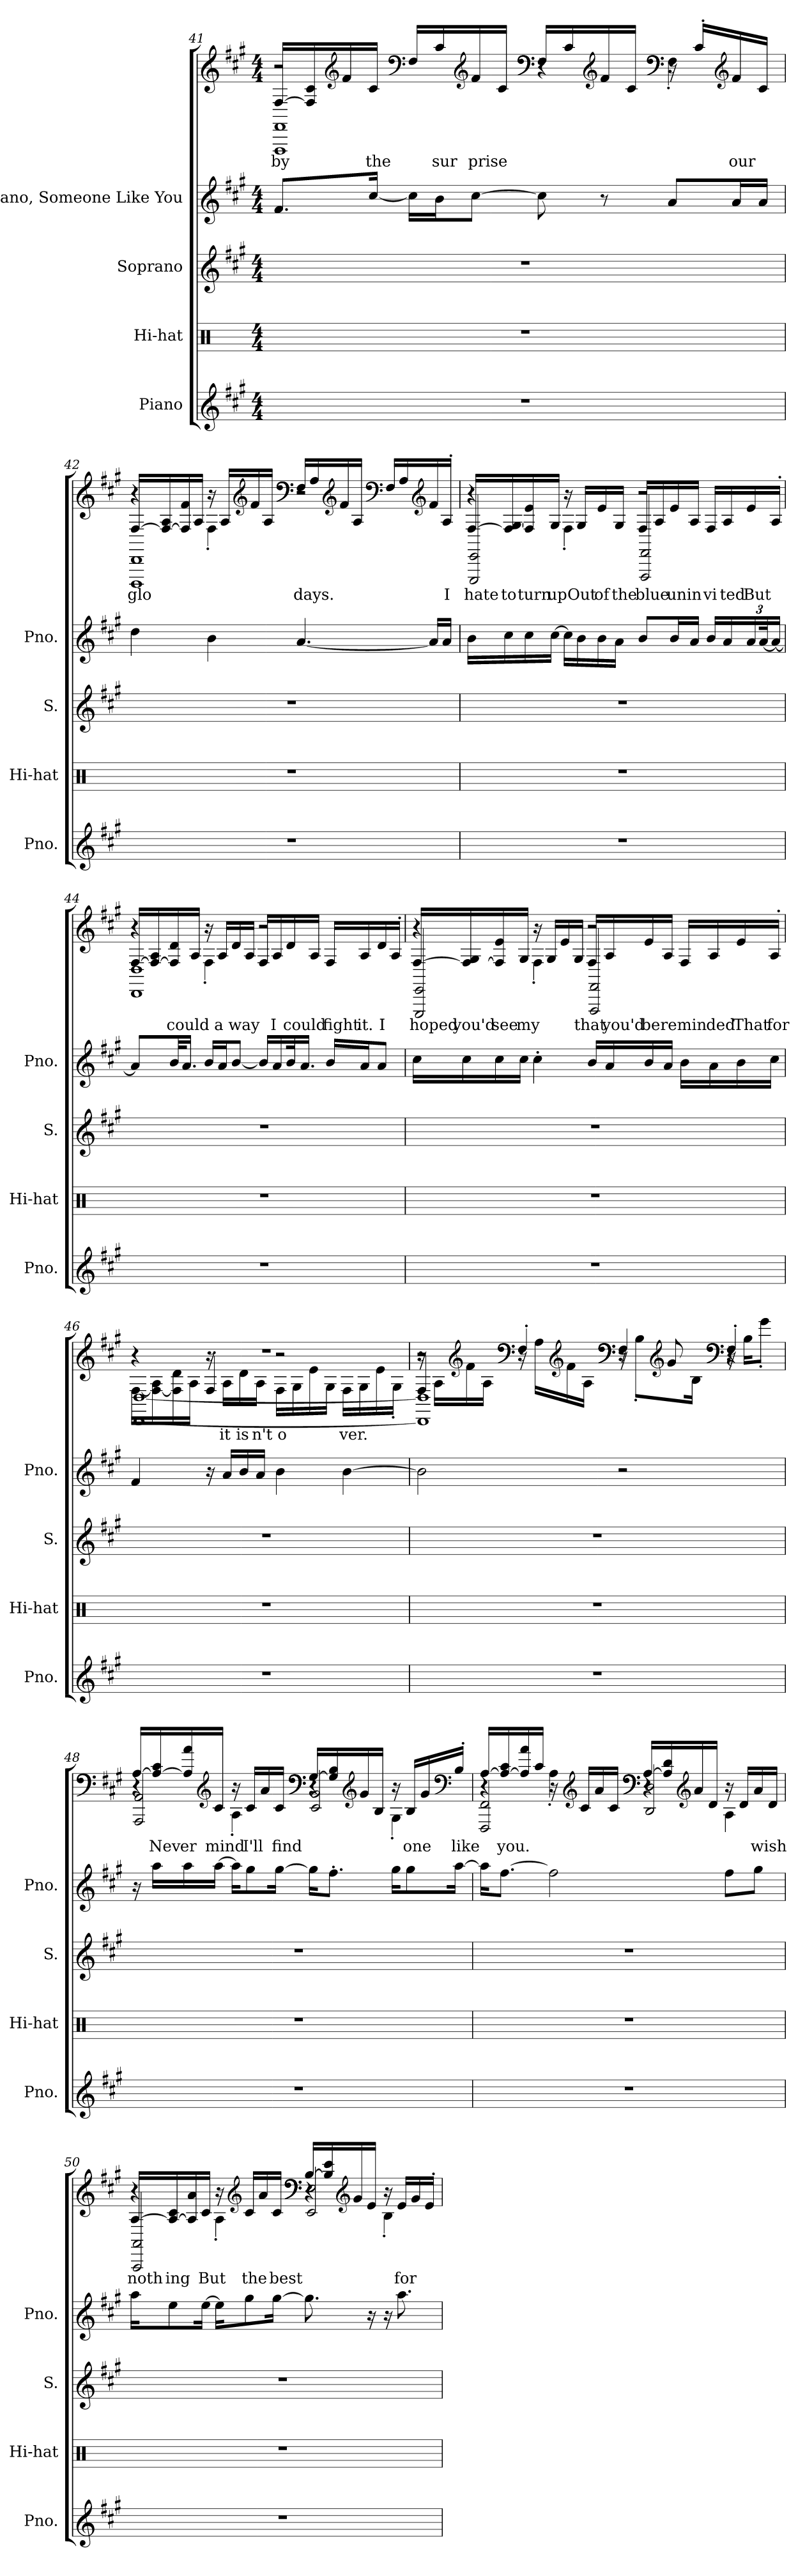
**kern	**kern	**kern	**kern	**kern	**text
*part4	*part3	*part2	*part1	*part1	*part1
*staff5	*staff4	*staff3	*staff2	*staff1	*staff1
*I"Piano	*I"Hi-hat	*I"Soprano	*I"Piano, Someone Like You	*	*
*I'Pno.	*I'Hi-hat	*I'S.	*I'Pno.	*	*
!!LO:PB:g=z
*clefG2	*clefX	*clefG2	*clefG2	*clefG2	*
*k[f#c#g#]	*k[]	*k[f#c#g#]	*k[f#c#g#]	*k[f#c#g#]	*
*M4/4	*M4/4	*M4/4	*M4/4	*M4/4	*
=41	=41	=41	=41	=41	=41
!	!	!	!	!	!LO:LY:b
*	*	*	*	*^	*
*	*	*	*	*	*^	*
1r	1r	1r	8.f#/L	[16F#/LL	2r	1FFF# 1FF#	by
.	.	.	.	16F#/] 16c#/	.	.	.
*	*	*	*	*clefG2	*	*	*
.	.	.	.	16f#/	.	.	.
!	!	!	!	!	!	!	!LO:LY:b
.	.	.	[16cc#/Jk	16c#/JJ	.	.	the
*	*	*	*	*clefF4	*	*	*
.	.	.	16cc#\LL]	16F#/LL	.	.	.
!	!	!	!	!	!	!	!LO:LY:b
.	.	.	16b\J	16c#/	.	.	sur
*	*	*	*	*clefG2	*	*	*
!	!	!	!	!	!	!	!LO:LY:b
.	.	.	[8cc#\J	16f#/	.	.	prise
.	.	.	.	16c#/JJ	.	.	.
*	*	*	*	*clefF4	*	*	*
.	.	.	8cc#\]	16F#/LL	4r	.	.
.	.	.	.	16c#/	.	.	.
*	*	*	*	*clefG2	*	*	*
.	.	.	8r	16f#/	.	.	.
.	.	.	.	16c#/JJ	.	.	.
*	*	*	*	*clefF4	*	*	*
.	.	.	8a/L	16r	4F#'\	.	.
.	.	.	.	16c#'/LL	.	.	.
*	*	*	*	*clefG2	*	*	*
!	!	!	!	!	!	!	!LO:LY:b
.	.	.	16a/L	16f#/	.	.	our
.	.	.	16a/JJ	16c#/JJ	.	.	.
!!LO:LB:g=z	!!	!!
=42	=42	=42	=42	=42	=42	=42	=42
!	!	!	!	!	!	!	!LO:LY:b
1r	1r	1r	4dd\	[16F#/LL	4r	1DDD 1DD	glo
.	.	.	.	16F#/_ 16A/	.	.	.
.	.	.	.	16F#/] 16f#/	.	.	.
.	.	.	.	16A/JJ	.	.	.
.	.	.	4b\	16r	4F#'\	.	.
.	.	.	.	16A/LL	.	.	.
*	*	*	*	*clefG2	*	*	*
.	.	.	.	16f#/	.	.	.
.	.	.	.	16A/JJ	.	.	.
*	*	*	*	*clefF4	*	*	*
!	!	!	!	!	!	!	!LO:LY:b
.	.	.	[4.a/	16F#/LL	2r	.	days.
.	.	.	.	16A/	.	.	.
*	*	*	*	*clefG2	*	*	*
.	.	.	.	16f#/	.	.	.
.	.	.	.	16A/JJ	.	.	.
*	*	*	*	*clefF4	*	*	*
.	.	.	.	16F#/LL	.	.	.
.	.	.	.	16A/	.	.	.
*	*	*	*	*clefG2	*	*	*
.	.	.	16a/LL]	16f#/	.	.	.
!	!	!	!	!	!	!	!LO:LY:b
.	.	.	16a/JJ	16A'/JJ	.	.	I
!!LO:PB:g=z	!!	!!
=43	=43	=43	=43	=43	=43	=43	=43
!	!	!	!	!	!	!	!LO:LY:b
1r	1r	1r	16b\LL	[16F#/LL	4r	2EEE/ 2EE/	hate
!	!	!	!	!	!	!	!LO:LY:b
.	.	.	16cc#\	16F#/_ 16G#/	.	.	to
!	!	!	!	!	!	!	!LO:LY:b
.	.	.	16cc#\	16F#/] 16e/	.	.	turn
!	!	!	!	!	!	!	!LO:LY:b
.	.	.	[16cc#\JJ	16G#/JJ	.	.	up
.	.	.	16cc#\LL]	16r	4F#'\	.	.
!	!	!	!	!	!	!	!LO:LY:b
.	.	.	16b\	16G#/LL	.	.	Out
!	!	!	!	!	!	!	!LO:LY:b
.	.	.	16b\	16e/	.	.	of
!	!	!	!	!	!	!	!LO:LY:b
.	.	.	16a\JJ	16G#/JJ	.	.	the
!	!	!	!	!	!	!	!LO:LY:b
.	.	.	8b/L	16F#/LL	2r	2FFF#/ 2FF#/	blue
.	.	.	.	16A/	.	.	.
!	!	!	!	!	!	!	!LO:LY:b
.	.	.	16b/L	16e/	.	.	un
!	!	!	!	!	!	!	!LO:LY:b
.	.	.	16a/JJ	16A/JJ	.	.	in
!	!	!	!	!	!	!	!LO:LY:b
.	.	.	16b/LL	16F#/LL	.	.	vi
!	!	!	!	!	!	!	!LO:LY:b
.	.	.	16a/	16A/	.	.	ted
*	*	*	*Xbrackettup	*	*	*	*
!	!	!	!	!	!	!	!LO:LY:b
.	.	.	24a/	16e/	.	.	But
.	.	.	[48a/K	.	.	.	.
.	.	.	16a/JJ_	16A'/JJ	.	.	.
!!LO:LB:g=z	!!	!!
=44	=44	=44	=44	=44	=44	=44	=44
1r	1r	1r	8a/L]	[16F#/LL	4r	1DD 1D	.
.	.	.	.	16F#/_ 16A/	.	.	.
!	!	!	!	!	!	!	!LO:LY:b
.	.	.	32b/KL	16F#/] 16d/	.	.	could
.	.	.	16.a/JJ	.	.	.	.
.	.	.	.	16A/JJ	.	.	.
.	.	.	16b/LL	16r	4F#'\	.	.
!	!	!	!	!	!	!	!LO:LY:b
.	.	.	16a/J	16A/LL	.	.	a
!	!	!	!	!	!	!	!LO:LY:b
.	.	.	[8b/J	16d/	.	.	way
.	.	.	.	16A/JJ	.	.	.
.	.	.	16b/LL]	16F#/LL	2r	.	.
!	!	!	!	!	!	!	!LO:LY:b
.	.	.	16a/	16A/	.	.	I
!	!	!	!	!	!	!	!LO:LY:b
.	.	.	32b/K	16d/	.	.	could
.	.	.	16.a/JJ	.	.	.	.
.	.	.	.	16A/JJ	.	.	.
!	!	!	!	!	!	!	!LO:LY:b
.	.	.	16b/LL	16F#/LL	.	.	fight
!	!	!	!	!	!	!	!LO:LY:b
.	.	.	16a/J	16A/	.	.	it.
!	!	!	!	!	!	!	!LO:LY:b
.	.	.	8a/J	16d/	.	.	I
.	.	.	.	16A'/JJ	.	.	.
!!LO:PB:g=z	!!	!!
=45	=45	=45	=45	=45	=45	=45	=45
!	!	!	!	!	!	!	!LO:LY:b
1r	1r	1r	16cc#\LL	[16F#/LL	4r	2EEE/ 2EE/	hoped
!	!	!	!	!	!	!	!LO:LY:b
.	.	.	16cc#\	16F#/_ 16G#/	.	.	you'd
!	!	!	!	!	!	!	!LO:LY:b
.	.	.	16cc#\	16F#/] 16e/	.	.	see
!	!	!	!	!	!	!	!LO:LY:b
.	.	.	16cc#\JJ	16G#/JJ	.	.	my
.	.	.	4cc#'\	16r	4F#'\	.	.
.	.	.	.	16G#/LL	.	.	.
.	.	.	.	16e/	.	.	.
.	.	.	.	16G#/JJ	.	.	.
!	!	!	!	!	!	!	!LO:LY:b
.	.	.	16b/LL	16F#/LL	2r	2FFF#/ 2FF#/	that
!	!	!	!	!	!	!	!LO:LY:b
.	.	.	16a/	16A/	.	.	you'd
!	!	!	!	!	!	!	!LO:LY:b
.	.	.	16b/	16e/	.	.	be
!	!	!	!	!	!	!	!LO:LY:b
.	.	.	16a/JJ	16A/JJ	.	.	re
!	!	!	!	!	!	!	!LO:LY:b
.	.	.	16b\LL	16F#/LL	.	.	min
!	!	!	!	!	!	!	!LO:LY:b
.	.	.	16a\	16A/	.	.	ded
!	!	!	!	!	!	!	!LO:LY:b
.	.	.	16b\	16e/	.	.	That
!	!	!	!	!	!	!	!LO:LY:b
.	.	.	16cc#\JJ	16A'/JJ	.	.	for
!!LO:LB:g=z
=46	=46	=46	=46	=46	=46	=46	=46
*	*	*	*	*	*	*^	*
1r	1r	1r	4f#/	1r	[16F#\LL	4r	[1DD [1D	.
.	.	.	.	.	16F#\_ 16A\	.	.	.
.	.	.	.	.	16F#\] 16d\	.	.	.
.	.	.	.	.	16A\JJ	.	.	.
.	.	.	16r	.	16r	4F#'/	.	.
!	!	!	!	!	!	!	!	!LO:LY:b
.	.	.	16a/LL	.	16A\LL	.	.	it
!	!	!	!	!	!	!	!	!LO:LY:b
.	.	.	16b/	.	16d\	.	.	is
!	!	!	!	!	!	!	!	!LO:LY:b
.	.	.	16a/JJ	.	16A\JJ	.	.	n't
!	!	!	!	!	!	!	!	!LO:LY:b
.	.	.	4b\	.	16F#\LL	2r	.	o
.	.	.	.	.	16G#\	.	.	.
.	.	.	.	.	16e\	.	.	.
.	.	.	.	.	16G#\JJ	.	.	.
!	!	!	!	!	!	!	!	!LO:LY:b
.	.	.	[4b\	.	16F#\LL	.	.	ver.
.	.	.	.	.	16G#\	.	.	.
.	.	.	.	.	16e\	.	.	.
.	.	.	.	.	16G#'\JJ	.	.	.
=47	=47	=47	=47	=47	=47	=47	=47	=47
1r	1r	1r	2b\]	2r	16r	4F#/	1DD] 1D]	.
.	.	.	.	.	16A\LL	.	.	.
*	*	*	*	*clefG2	*	*	*	*
.	.	.	.	.	16f#\	.	.	.
.	.	.	.	.	16A\JJ	.	.	.
*	*	*	*	*clefF4	*	*	*	*
.	.	.	.	.	16r	4F#'/	.	.
.	.	.	.	.	16A\LL	.	.	.
*	*	*	*	*clefG2	*	*	*	*
.	.	.	.	.	16f#\	.	.	.
.	.	.	.	.	16A\JJ	.	.	.
*	*	*	*	*clefF4	*	*	*	*
.	.	.	2r	8r	16r	4F#/	.	.
.	.	.	.	.	8B'\L	.	.	.
*	*	*	*	*clefG2	*	*	*	*
.	.	.	.	8g#/	.	.	.	.
.	.	.	.	.	16B\Jk	.	.	.
*	*	*	*	*clefF4	*	*	*	*
.	.	.	.	4r	16r	4F#'/	.	.
.	.	.	.	.	16B\KL	.	.	.
.	.	.	.	.	8g#'\J	.	.	.
*	*	*	*	*	*	*v	*v	*
!!LO:PB:g=z
=48	=48	=48	=48	=48	=48	=48	=48
1r	1r	1r	16r	[16A/LL	4r	2AAA/ 2AA/	.
!	!	!	!	!	!	!	!LO:LY:b
.	.	.	16aa\LL	16A/_ 16c#/	.	.	Nev
!	!	!	!	!	!	!	!LO:LY:b
.	.	.	16aa\	16A/] 16a/	.	.	er
*	*	*	*	*clefG2	*	*	*
!	!	!	!	!	!	!	!LO:LY:b
.	.	.	[16aa\JJ	16c#/JJ	.	.	mind
.	.	.	16aa\KL]	16r	4A'\	.	.
!	!	!	!	!	!	!	!LO:LY:b
.	.	.	8gg#\	16c#/LL	.	.	I'll
.	.	.	.	16a/	.	.	.
!	!	!	!	!	!	!	!LO:LY:b
.	.	.	[16gg#\Jk	16c#/JJ	.	.	find
*	*	*	*	*clefF4	*	*	*
.	.	.	16gg#\KL]	[16G#/LL	4r	2EE/ 2BB/	.
.	.	.	8.ff#'\J	16G#/] 16B/	.	.	.
*	*	*	*	*clefG2	*	*	*
.	.	.	.	16g#/	.	.	.
.	.	.	.	16B/JJ	.	.	.
.	.	.	16gg#\KL	16r	4G#'\	.	.
!	!	!	!	!	!	!	!LO:LY:b
.	.	.	8gg#\	16B/LL	.	.	one
.	.	.	.	16g#/	.	.	.
*	*	*	*	*clefF4	*	*	*
!	!	!	!	!	!	!	!LO:LY:b
.	.	.	[16aa\Jk	16B'/JJ	.	.	like
!!LO:LB:g=z	!!	!!
=49	=49	=49	=49	=49	=49	=49	=49
1r	1r	1r	16aa\KL]	[16A/LL	4r	2FFF#/ 2FF#/	.
!	!	!	!	!	!	!	!LO:LY:b
.	.	.	[8.ff#\J	16A/_ 16c#/	.	.	you.
.	.	.	.	16A/] 16a/	.	.	.
.	.	.	.	16c#/JJ	.	.	.
.	.	.	2ff#\]	16r	4A'\	.	.
*	*	*	*	*clefG2	*	*	*
.	.	.	.	16c#/LL	.	.	.
.	.	.	.	16a/	.	.	.
.	.	.	.	16c#/JJ	.	.	.
*	*	*	*	*clefF4	*	*	*
.	.	.	.	[16A/LL	4r	2DD/ 2D/	.
.	.	.	.	16A/] 16d/	.	.	.
*	*	*	*	*clefG2	*	*	*
.	.	.	.	16a/	.	.	.
.	.	.	.	16d/JJ	.	.	.
.	.	.	8ff#\L	16r	4A\	.	.
.	.	.	.	16d/LL	.	.	.
!	!	!	!	!	!	!	!LO:LY:b
.	.	.	8gg#\J	16a/	.	.	wish
.	.	.	.	16d/JJ	.	.	.
!!LO:PB:g=z	!!	!!
=50	=50	=50	=50	=50	=50	=50	=50
!	!	!	!	!	!	!	!LO:LY:b
1r	1r	1r	16aa\KL	[16A/LL	4r	2AAA/ 2AA/	noth
!	!	!	!	!	!	!	!LO:LY:b
.	.	.	8ee\	16A/_ 16c#/	.	.	ing
.	.	.	.	16A/] 16a/	.	.	.
!	!	!	!	!	!	!	!LO:LY:b
.	.	.	[16ee\Jk	16c#/JJ	.	.	But
.	.	.	16ee\KL]	16r	4A'\	.	.
*	*	*	*	*clefG2	*	*	*
!	!	!	!	!	!	!	!LO:LY:b
.	.	.	8gg#\	16c#/LL	.	.	the
.	.	.	.	16a/	.	.	.
!	!	!	!	!	!	!	!LO:LY:b
.	.	.	[16gg#\Jk	16c#/JJ	.	.	best
*	*	*	*	*clefF4	*	*	*
.	.	.	8.gg#\]	[16B/LL	4r	2EE/ 2E/	.
.	.	.	.	16B/] 16e/	.	.	.
*	*	*	*	*clefG2	*	*	*
.	.	.	.	16g#/	.	.	.
.	.	.	16r	16e/JJ	.	.	.
.	.	.	16r	16r	4B'\	.	.
!	!	!	!	!	!	!	!LO:LY:b
.	.	.	8.aa\	16e/LL	.	.	for
.	.	.	.	16g#/	.	.	.
.	.	.	.	16e'/JJ	.	.	.
*	*	*	*	*v	*v	*v	*
=	=	=	=	=	=
*-	*-	*-	*-	*-	*-
